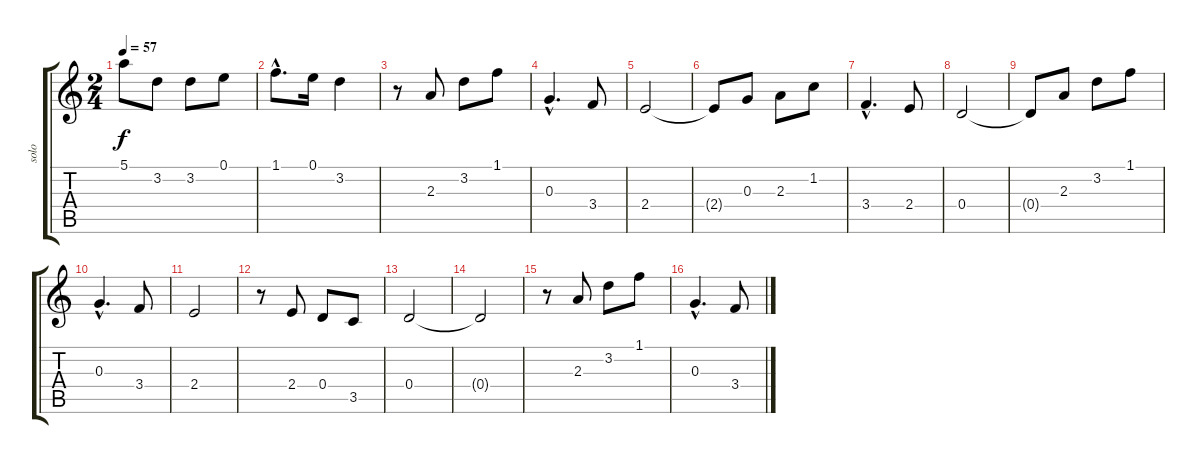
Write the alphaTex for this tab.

\track ("solo" "solo") {instrument acousticguitarnylon}
\staff {score tabs}
\tuning (E4 B3 G3 D3 A2 E2) {hide}
\ts (2 4)
\tempo 57
\clef g2
\ks c
5.1.8{dy f} 3.2.8 3.2.8 0.1.8 |
1.1{hac}.8{d} 0.1.16 3.2.4 |
r.8 2.3.8 3.2.8 1.1.8 |
0.3{hac}.4{d} 3.4.8 |
2.4.2 |
2.4{t}.8 0.3.8 2.3.8 1.2.8 |
3.4{hac}.4{d} 2.4.8 |
0.4.2 |
0.4{t}.8 2.3.8 3.2.8 1.1.8 |
0.3{hac}.4{d} 3.4.8 |
2.4.2 |
r.8 2.4.8 0.4.8 3.5.8 |
0.4.2 |
0.4{t}.2 |
r.8 2.3.8 3.2.8 1.1.8 |
0.3{hac}.4{d} 3.4.8
